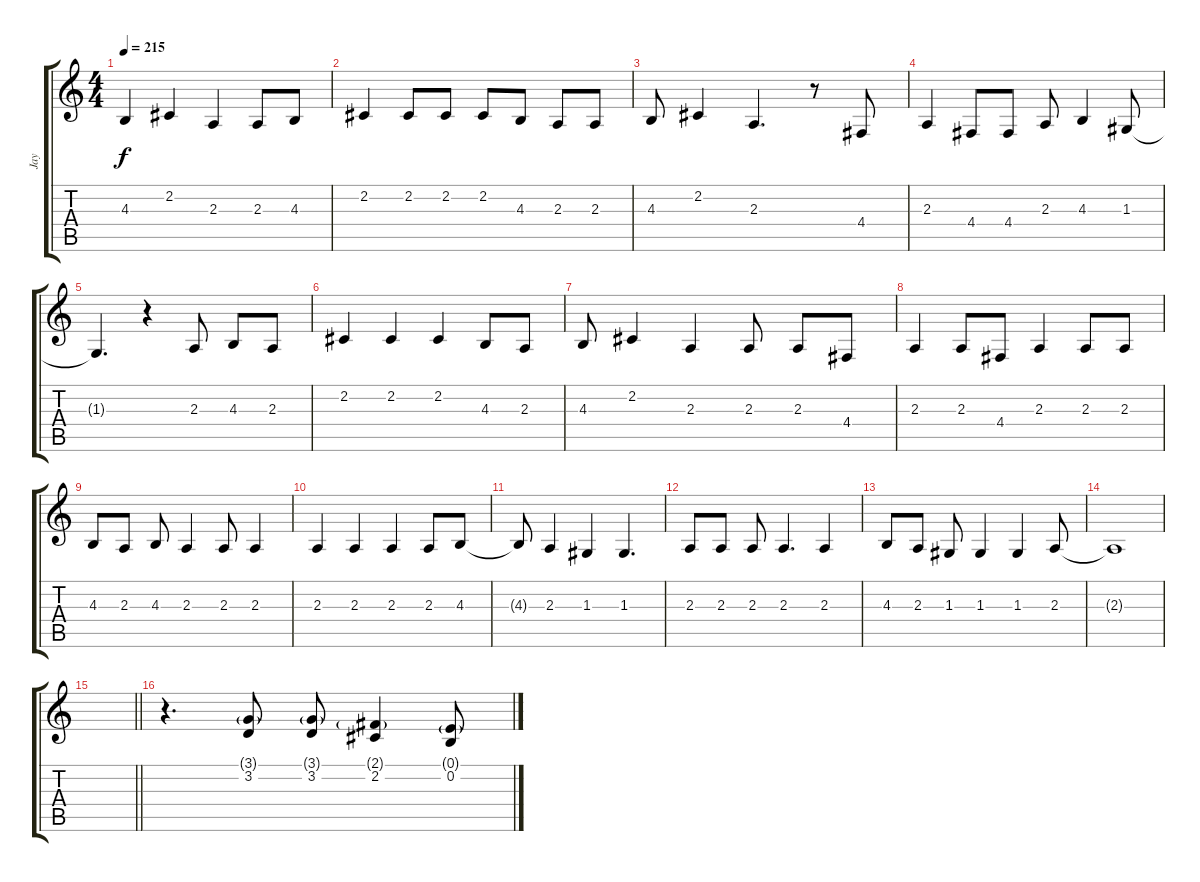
\track ("Jay" "Jay") {instrument bassoon}
\staff {score tabs}
\tuning (E4 B3 G3 D3 A2 E2) {hide}
\ts (4 4)
\tempo 215
\clef g2
\ks c
4.3.4{dy f} 2.2.4 2.3.4 2.3.8 4.3.8 |
2.2.4 2.2.8 2.2.8 2.2.8 4.3.8 2.3.8 2.3.8 |
4.3.8 2.2.4 2.3.4{d} r.8 4.4.8 |
2.3.4 4.4.8 4.4.8 2.3.8 4.3.4 1.3.8 |
1.3{t}.4{d} r.4 2.3.8 4.3.8 2.3.8 |
2.2.4 2.2.4 2.2.4 4.3.8 2.3.8 |
4.3.8 2.2.4 2.3.4 2.3.8 2.3.8 4.4.8 |
2.3.4 2.3.8 4.4.8 2.3.4 2.3.8 2.3.8 |
4.3.8 2.3.8 4.3.8 2.3.4 2.3.8 2.3.4 |
2.3.4 2.3.4 2.3.4 2.3.8 4.3.8 |
4.3{t}.8 2.3.4 1.3.4 1.3.4{d} |
2.3.8 2.3.8 2.3.8 2.3.4{d} 2.3.4 |
4.3.8 2.3.8 1.3.8 1.3.4 1.3.4 2.3.8 |
2.3{t}.1 |
\barLineRight lightlight
|
\section ("" "")
r.4{d} (3.1{g} 3.2).8 (3.1{g} 3.2).8 (2.1{g} 2.2).4 (0.1{g} 0.2).8
